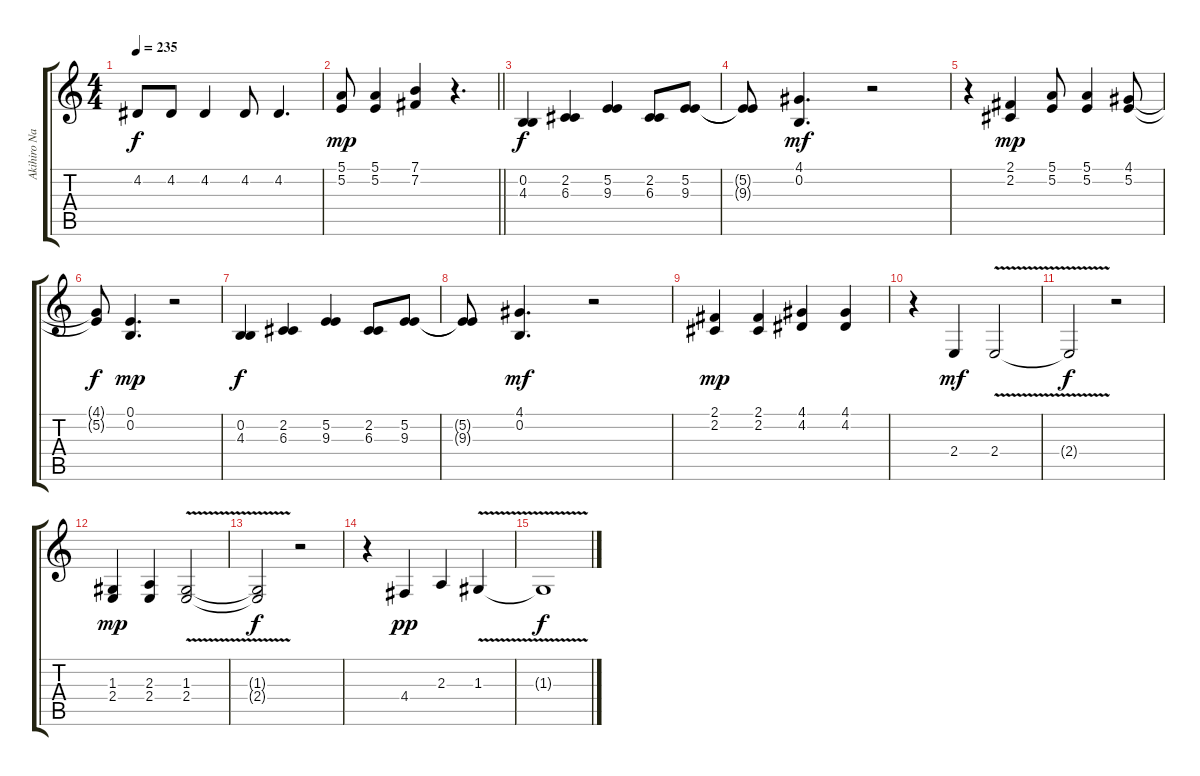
\track ("Akihiro Nanba" "Akihiro Na") {instrument bassoon}
\staff {score tabs}
\tuning (E4 B3 G3 D3 A2 E2) {hide}
\ts (4 4)
\tempo 235
\clef g2
\ks c
4.2.8{dy f} 4.2.8 4.2.4 4.2.8 4.2.4{d} |
\barLineRight lightlight
(5.1 5.2).8{dy mp} (5.1 5.2).4 (7.1 7.2).4 r.4{d} |
\section ("" "")
(0.2 4.3).4{dy f} (2.2 6.3).4 (5.2 9.3).4 (2.2 6.3).8 (5.2 9.3).8 |
(5.2{t} 9.3{t}).8 (4.1 0.2).4{d dy mf} r.2 |
r.4 (2.1 2.2).4{dy mp} (5.1 5.2).8 (5.1 5.2).4 (4.1 5.2).8 |
(4.1{t} 5.2{t}).8{dy f} (0.1 0.2).4{d dy mp} r.2 |
(0.2 4.3).4{dy f} (2.2 6.3).4 (5.2 9.3).4 (2.2 6.3).8 (5.2 9.3).8 |
(5.2{t} 9.3{t}).8 (4.1 0.2).4{d dy mf} r.2 |
(2.1 2.2).4{dy mp} (2.1 2.2).4 (4.1 4.2).4 (4.1 4.2).4 |
r.4 2.4.4{dy mf} 2.4{v}.2 |
2.4{t}.2{dy f} r.2 |
(1.3 2.4).4{dy mp} (2.3 2.4).4 (1.3{v} 2.4{v}).2 |
(1.3{t} 2.4{t}).2{dy f} r.2 |
r.4 4.4.4{dy pp} 2.3.4 1.3{v}.4 |
1.3{t}.1{dy f volume 0}
